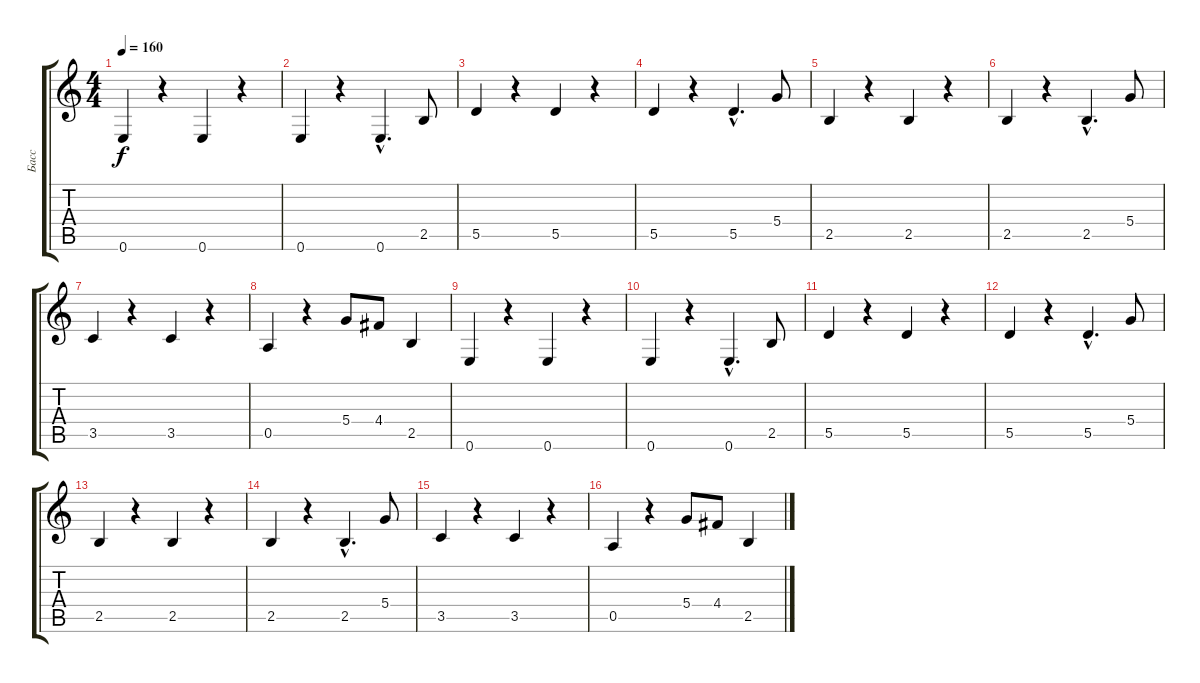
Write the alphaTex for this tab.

\track ("Басс" "Басс") {instrument electricbassfinger}
\staff {score tabs}
\tuning (E4 B3 G3 D3 A2 E2) {hide}
\ts (4 4)
\tempo 160
\clef g2
\ks c
0.6.4{dy f instrument electricbassfinger} r.4 0.6.4 r.4 |
0.6.4 r.4 0.6{hac}.4{d} 2.5.8 |
5.5.4 r.4 5.5.4 r.4 |
5.5.4 r.4 5.5{hac}.4{d} 5.4.8 |
2.5.4 r.4 2.5.4 r.4 |
2.5.4 r.4 2.5{hac}.4{d} 5.4.8 |
3.5.4 r.4 3.5.4 r.4 |
0.5.4 r.4 5.4.8 4.4.8 2.5.4 |
0.6.4 r.4 0.6.4 r.4 |
0.6.4 r.4 0.6{hac}.4{d} 2.5.8 |
5.5.4 r.4 5.5.4 r.4 |
5.5.4 r.4 5.5{hac}.4{d} 5.4.8 |
2.5.4 r.4 2.5.4 r.4 |
2.5.4 r.4 2.5{hac}.4{d} 5.4.8 |
3.5.4 r.4 3.5.4 r.4 |
0.5.4 r.4 5.4.8 4.4.8 2.5.4
